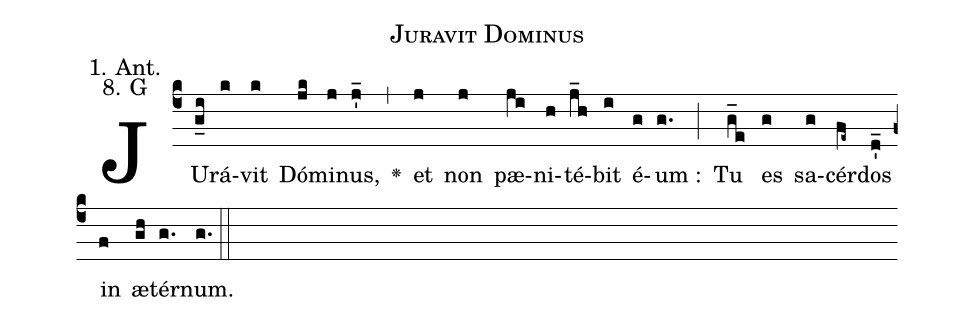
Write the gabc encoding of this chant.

name: Juravit Dominus;
office-part: 1 Antiphon;
mode: 8G;
annotation: 1. Ant.;
annotation: 8. G;
def-m1:}{\greseteolcustos{manual}{;
def-m2:\ifx\breakbeforeEuouae\undefined\else;
def-m3:\fi}\ifx\noeuouae\undefined\def\noeuouae{F}\fi\if\noeuouae F{;
def-m4:}\fi;
%%
(c4)JU(g_i)rá(k)vit(k) Dó(jk)mi(j)nus,(j'_) <v>\greheightstar</v>(,)
et(j) non(j) pæ(ji)ni(h)té(j_h)bit(i) é(g)um :(g.) (;)
Tu(g_e) es(g) sa(g)cér(fe~)dos(d'_) in(f) æ(gh)tér(g.[em1])num.(g.) (::[em2]z[em3])

E(j) u(j) o(i) u(j) a(h) e.(g.) (::[em4])
